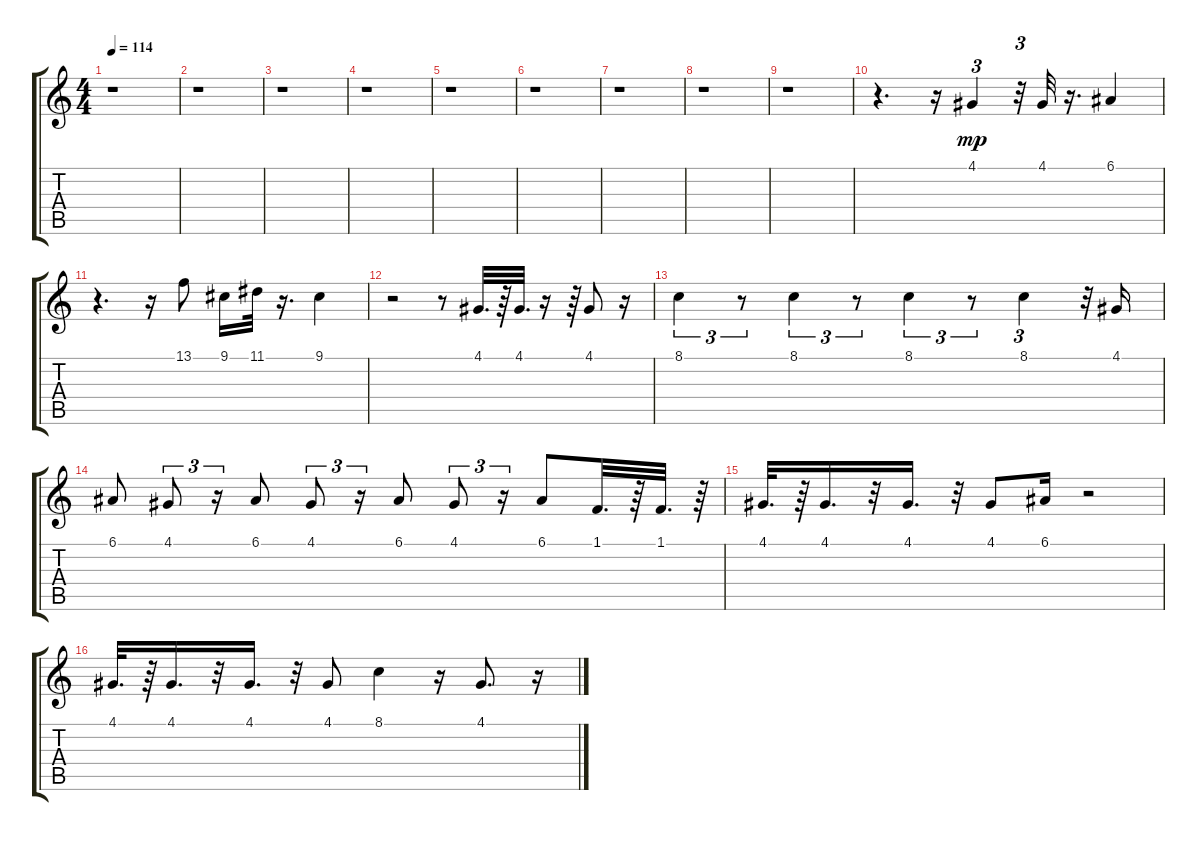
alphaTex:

\track "" {instrument lead2sawtooth}
\staff {score tabs}
\tuning (E4 B3 G3 D3 A2 E2) {hide}
\ts (4 4)
\tempo 114
\clef g2
\ks c
r.1{dy mp} |
r.1 |
r.1 |
r.1 |
r.1 |
r.1 |
r.1 |
r.1 |
r.1 |
r.4{d} r.16 4.1.4{tu (3 2)} r.32{tu (3 2)} 4.1.32 r.16{d} 6.1.4 |
r.4{d} r.16 13.1.8 9.1.16 11.1.32 r.16{d} 9.1.4 |
r.2 r.8 4.1.32{d} r.64 4.1.32{d} r.16 r.64 4.1.8 r.16 |
8.1.4{tu (3 2)} r.8{tu (3 2)} 8.1.4{tu (3 2)} r.8{tu (3 2)} 8.1.4{tu (3 2)} r.8{tu (3 2)} 8.1.4{tu (3 2)} r.32{tu (3 2)} 4.1.16 |
6.1.8 4.1.8{tu (3 2)} r.16{tu (3 2)} 6.1.8 4.1.8{tu (3 2)} r.16{tu (3 2)} 6.1.8 4.1.8{tu (3 2)} r.16{tu (3 2)} 6.1.8 1.1.32{d} r.64 1.1.32{d} r.64 |
4.1.32{d} r.64 4.1.16{d} r.32 4.1.16{d} r.32 4.1.8 6.1.16 r.2 |
4.1.32{d} r.64 4.1.16{d} r.32 4.1.16{d} r.32 4.1.8 8.1.4 r.16 4.1.8{d} r.16
